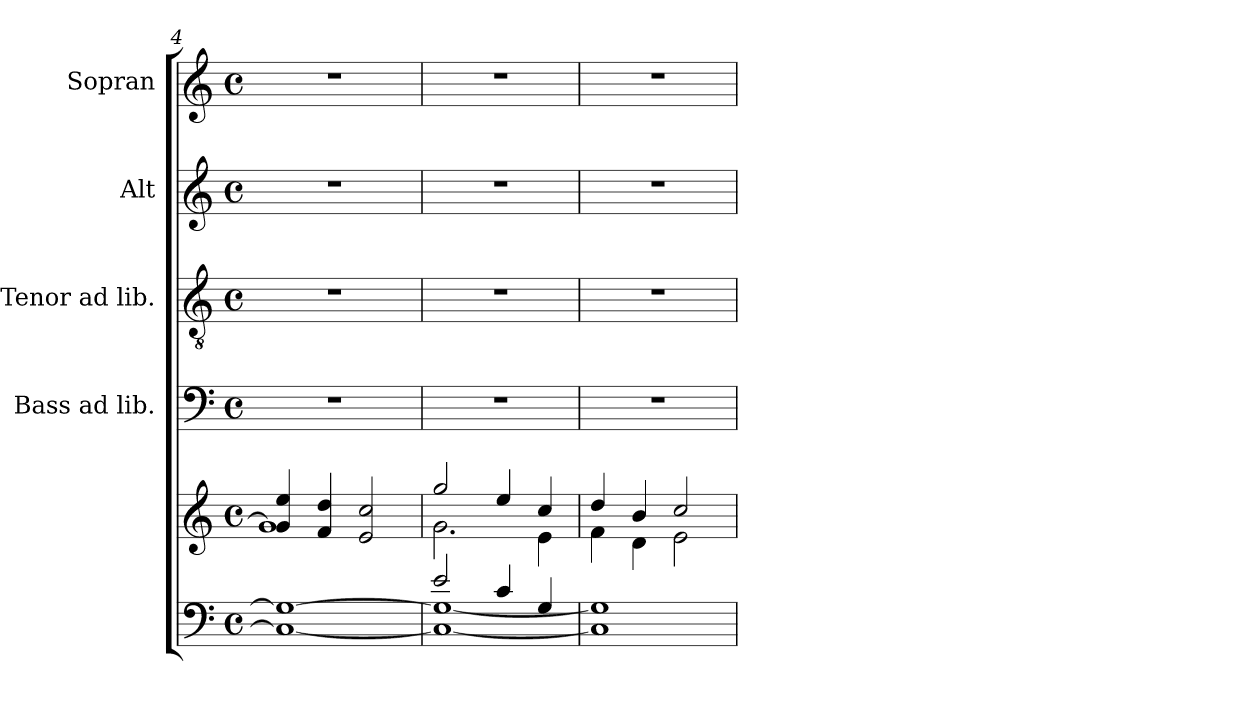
**kern	**kern	**kern	**kern	**kern	**kern
*part5	*part5	*part4	*part3	*part2	*part1
*staff6	*staff5	*staff4	*staff3	*staff2	*staff1
*	*	*I"Bass ad lib.	*I"Tenor ad lib.	*I"Alt	*I"Sopran
*	*	*I'B.	*I'T.	*I'A.	*I'S.
*clefF4	*clefG2	*clefF4	*clefGv2	*clefG2	*clefG2
*k[]	*k[]	*k[]	*k[]	*k[]	*k[]
*C:	*C:	*C:	*C:	*C:	*C:
*M4/4	*M4/4	*M4/4	*M4/4	*M4/4	*M4/4
*met(c)	*met(c)	*met(c)	*met(c)	*met(c)	*met(c)
=4	=4	=4	=4	=4	=4
*	*^	*	*	*	*
1C_ 1G_	4g/ 4ee/	1g]	1r	1r	1r	1r
.	4f/ 4dd/	.	.	.	.	.
.	2e/ 2cc/	.	.	.	.	.
=5	=5	=5	=5	=5	=5	=5
*^	*	*	*	*	*	*
2e/	1C_ 1G_	2gg/	2.g\	1r	1r	1r	1r
4c/	.	4ee/	.	.	.	.	.
4G/	.	4cc/	4e\	.	.	.	.
*v	*v	*	*	*	*	*	*
=6	=6	=6	=6	=6	=6	=6
1C] 1G]	4dd/	4f\	1r	1r	1r	1r
.	4b/	4d\	.	.	.	.
.	2cc/	2e\	.	.	.	.
*	*v	*v	*	*	*	*
=	=	=	=	=	=
*-	*-	*-	*-	*-	*-
